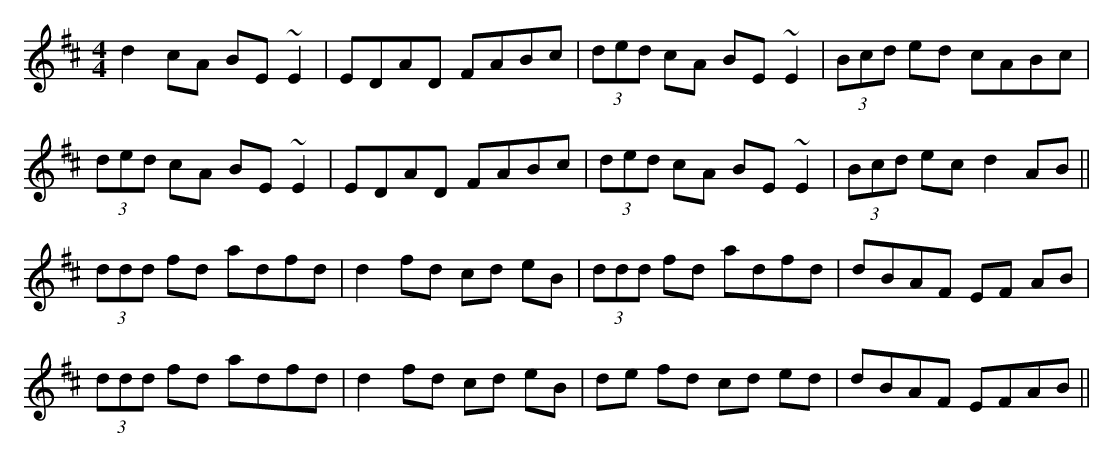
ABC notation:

X:1
M:4/4
K:D
d2 cA BE ~E2|EDAD FABc|(3ded cA BE ~E2|(3Bcd ed cABc|
(3ded cA BE ~E2|EDAD FABc|(3ded cA BE ~E2|(3Bcd ec d2AB||
(3ddd fd adfd|d2 fd cd eB|(3ddd fd adfd|dBAF EF AB|
(3ddd fd adfd|d2 fd cd eB|de fd cd ed|dBAF EFAB||
